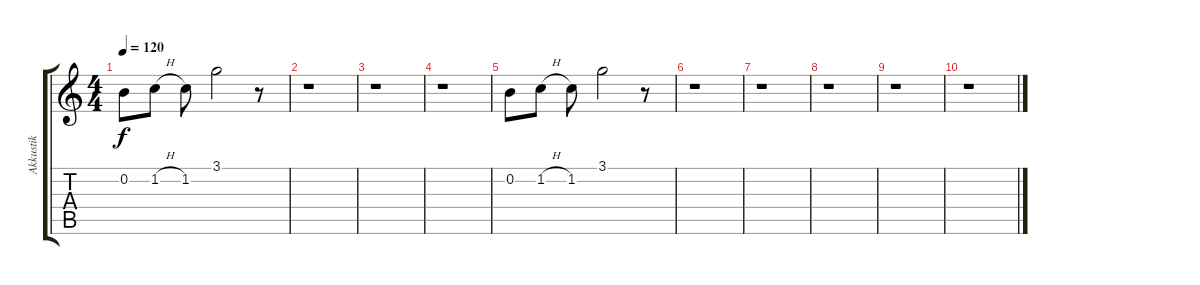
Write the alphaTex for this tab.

\track ("Akkustik" "Akkustik") {instrument acousticguitarnylon}
\staff {score tabs}
\tuning (E4 B3 G3 D3 A2 E2) {hide}
\ts (4 4)
\tempo 120
\clef g2
\ks c
0.2.8{dy f} 1.2{h}.8 1.2.8 3.1.2 r.8 |
r.1 |
r.1 |
r.1 |
0.2.8 1.2{h}.8 1.2.8 3.1.2 r.8 |
r.1 |
r.1 |
r.1 |
r.1 |
r.1
